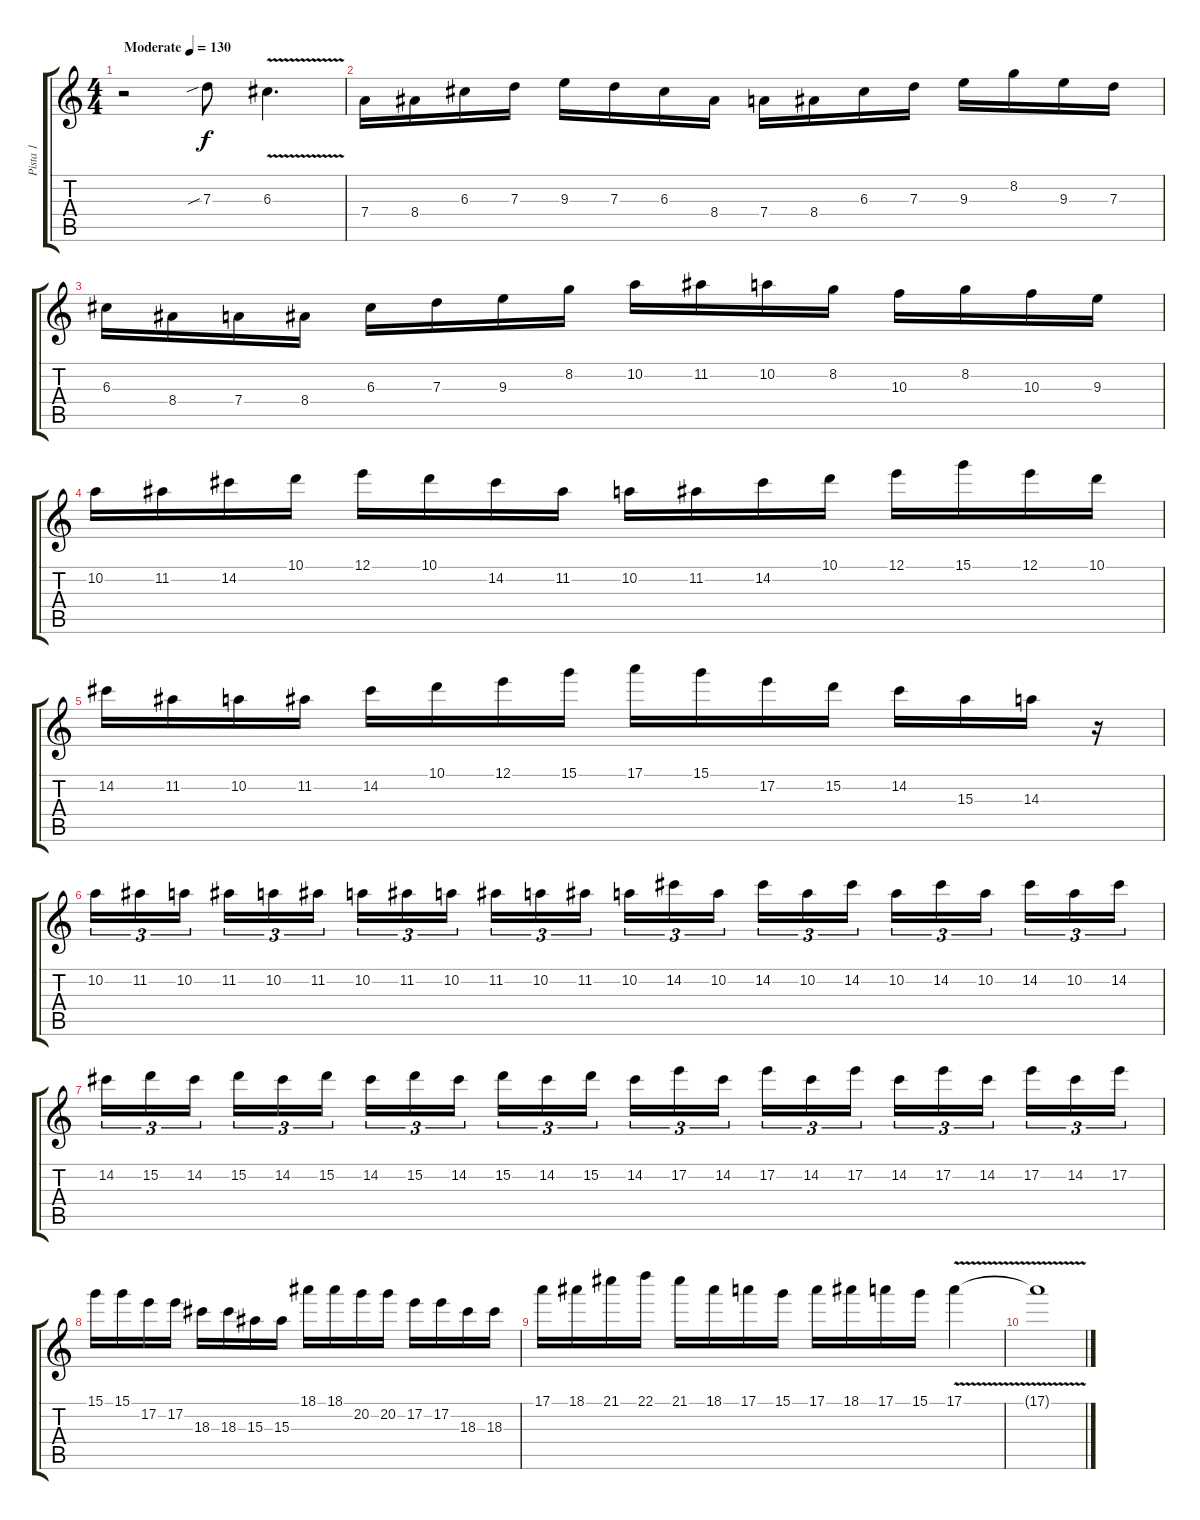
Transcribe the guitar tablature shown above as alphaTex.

\track ("Pista 1" "Pista 1") {instrument distortionguitar}
\staff {score tabs}
\tuning (E4 B3 G3 D3 A2 E2) {hide}
\ts (4 4)
\tempo (130 "Moderate")
\clef g2
\ks c
r.2{dy f instrument distortionguitar} 7.3{sib}.8 6.3{v}.4{d} |
7.4.16 8.4.16 6.3.16 7.3.16 9.3.16 7.3.16 6.3.16 8.4.16 7.4.16 8.4.16 6.3.16 7.3.16 9.3.16 8.2.16 9.3.16 7.3.16 |
6.3.16 8.4.16 7.4.16 8.4.16 6.3.16 7.3.16 9.3.16 8.2.16 10.2.16 11.2.16 10.2.16 8.2.16 10.3.16 8.2.16 10.3.16 9.3.16 |
10.2.16 11.2.16 14.2.16 10.1.16 12.1.16 10.1.16 14.2.16 11.2.16 10.2.16 11.2.16 14.2.16 10.1.16 12.1.16 15.1.16 12.1.16 10.1.16 |
14.2.16 11.2.16 10.2.16 11.2.16 14.2.16 10.1.16 12.1.16 15.1.16 17.1.16 15.1.16 17.2.16 15.2.16 14.2.16 15.3.16 14.3.16 r.16 |
10.2.16{tu (3 2)} 11.2.16{tu (3 2)} 10.2.16{tu (3 2) beam splitsecondary} 11.2.16{tu (3 2)} 10.2.16{tu (3 2)} 11.2.16{tu (3 2)} 10.2.16{tu (3 2)} 11.2.16{tu (3 2)} 10.2.16{tu (3 2) beam splitsecondary} 11.2.16{tu (3 2)} 10.2.16{tu (3 2)} 11.2.16{tu (3 2)} 10.2.16{tu (3 2)} 14.2.16{tu (3 2)} 10.2.16{tu (3 2) beam splitsecondary} 14.2.16{tu (3 2)} 10.2.16{tu (3 2)} 14.2.16{tu (3 2)} 10.2.16{tu (3 2)} 14.2.16{tu (3 2)} 10.2.16{tu (3 2) beam splitsecondary} 14.2.16{tu (3 2)} 10.2.16{tu (3 2)} 14.2.16{tu (3 2)} |
14.2.16{tu (3 2)} 15.2.16{tu (3 2)} 14.2.16{tu (3 2) beam splitsecondary} 15.2.16{tu (3 2)} 14.2.16{tu (3 2)} 15.2.16{tu (3 2)} 14.2.16{tu (3 2)} 15.2.16{tu (3 2)} 14.2.16{tu (3 2) beam splitsecondary} 15.2.16{tu (3 2)} 14.2.16{tu (3 2)} 15.2.16{tu (3 2)} 14.2.16{tu (3 2)} 17.2.16{tu (3 2)} 14.2.16{tu (3 2) beam splitsecondary} 17.2.16{tu (3 2)} 14.2.16{tu (3 2)} 17.2.16{tu (3 2)} 14.2.16{tu (3 2)} 17.2.16{tu (3 2)} 14.2.16{tu (3 2) beam splitsecondary} 17.2.16{tu (3 2)} 14.2.16{tu (3 2)} 17.2.16{tu (3 2)} |
15.1.16 15.1.16 17.2.16 17.2.16 18.3.16 18.3.16 15.3.16 15.3.16 18.1.16 18.1.16 20.2.16 20.2.16 17.2.16 17.2.16 18.3.16 18.3.16 |
17.1.16 18.1.16 21.1.16 22.1.16 21.1.16 18.1.16 17.1.16 15.1.16 17.1.16 18.1.16 17.1.16 15.1.16 17.1{v}.4 |
17.1{t}.1
